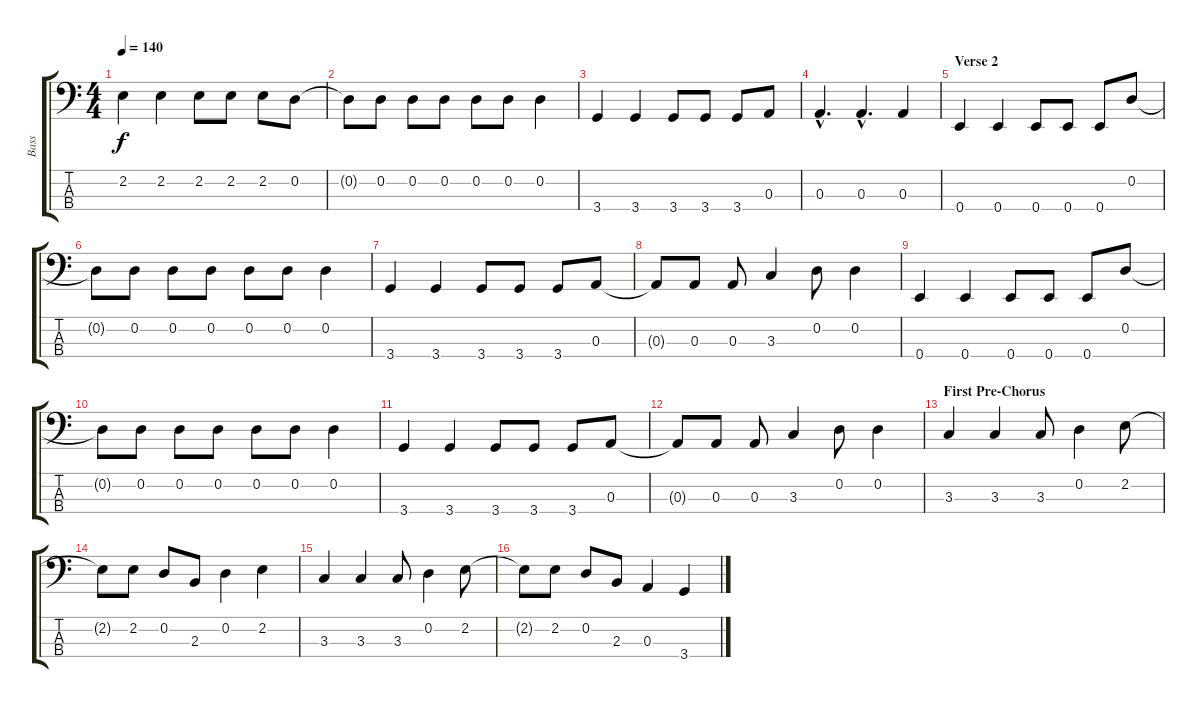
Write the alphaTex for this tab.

\track ("Bass" "Bass") {instrument electricbasspick}
\staff {score tabs}
\tuning (G2 D2 A1 E1) {hide}
\ts (4 4)
\tempo 140
\clef f4
\ks c
2.2.4{dy f} 2.2.4 2.2.8 2.2.8 2.2.8 0.2.8 |
0.2{t}.8 0.2.8 0.2.8 0.2.8 0.2.8 0.2.8 0.2.4 |
3.4.4 3.4.4 3.4.8 3.4.8 3.4.8 0.3.8 |
0.3{hac}.4{d} 0.3{hac}.4{d} 0.3.4 |
\section ("" "Verse 2")
0.4.4 0.4.4 0.4.8 0.4.8 0.4.8 0.2.8 |
0.2{t}.8 0.2.8 0.2.8 0.2.8 0.2.8 0.2.8 0.2.4 |
3.4.4 3.4.4 3.4.8 3.4.8 3.4.8 0.3.8 |
0.3{t}.8 0.3.8 0.3.8 3.3.4 0.2.8 0.2.4 |
0.4.4 0.4.4 0.4.8 0.4.8 0.4.8 0.2.8 |
0.2{t}.8 0.2.8 0.2.8 0.2.8 0.2.8 0.2.8 0.2.4 |
3.4.4 3.4.4 3.4.8 3.4.8 3.4.8 0.3.8 |
0.3{t}.8 0.3.8 0.3.8 3.3.4 0.2.8 0.2.4 |
\section ("" "First Pre-Chorus")
3.3.4 3.3.4 3.3.8 0.2.4 2.2.8 |
2.2{t}.8 2.2.8 0.2.8 2.3.8 0.2.4 2.2.4 |
3.3.4 3.3.4 3.3.8 0.2.4 2.2.8 |
2.2{t}.8 2.2.8 0.2.8 2.3.8 0.3.4 3.4.4
